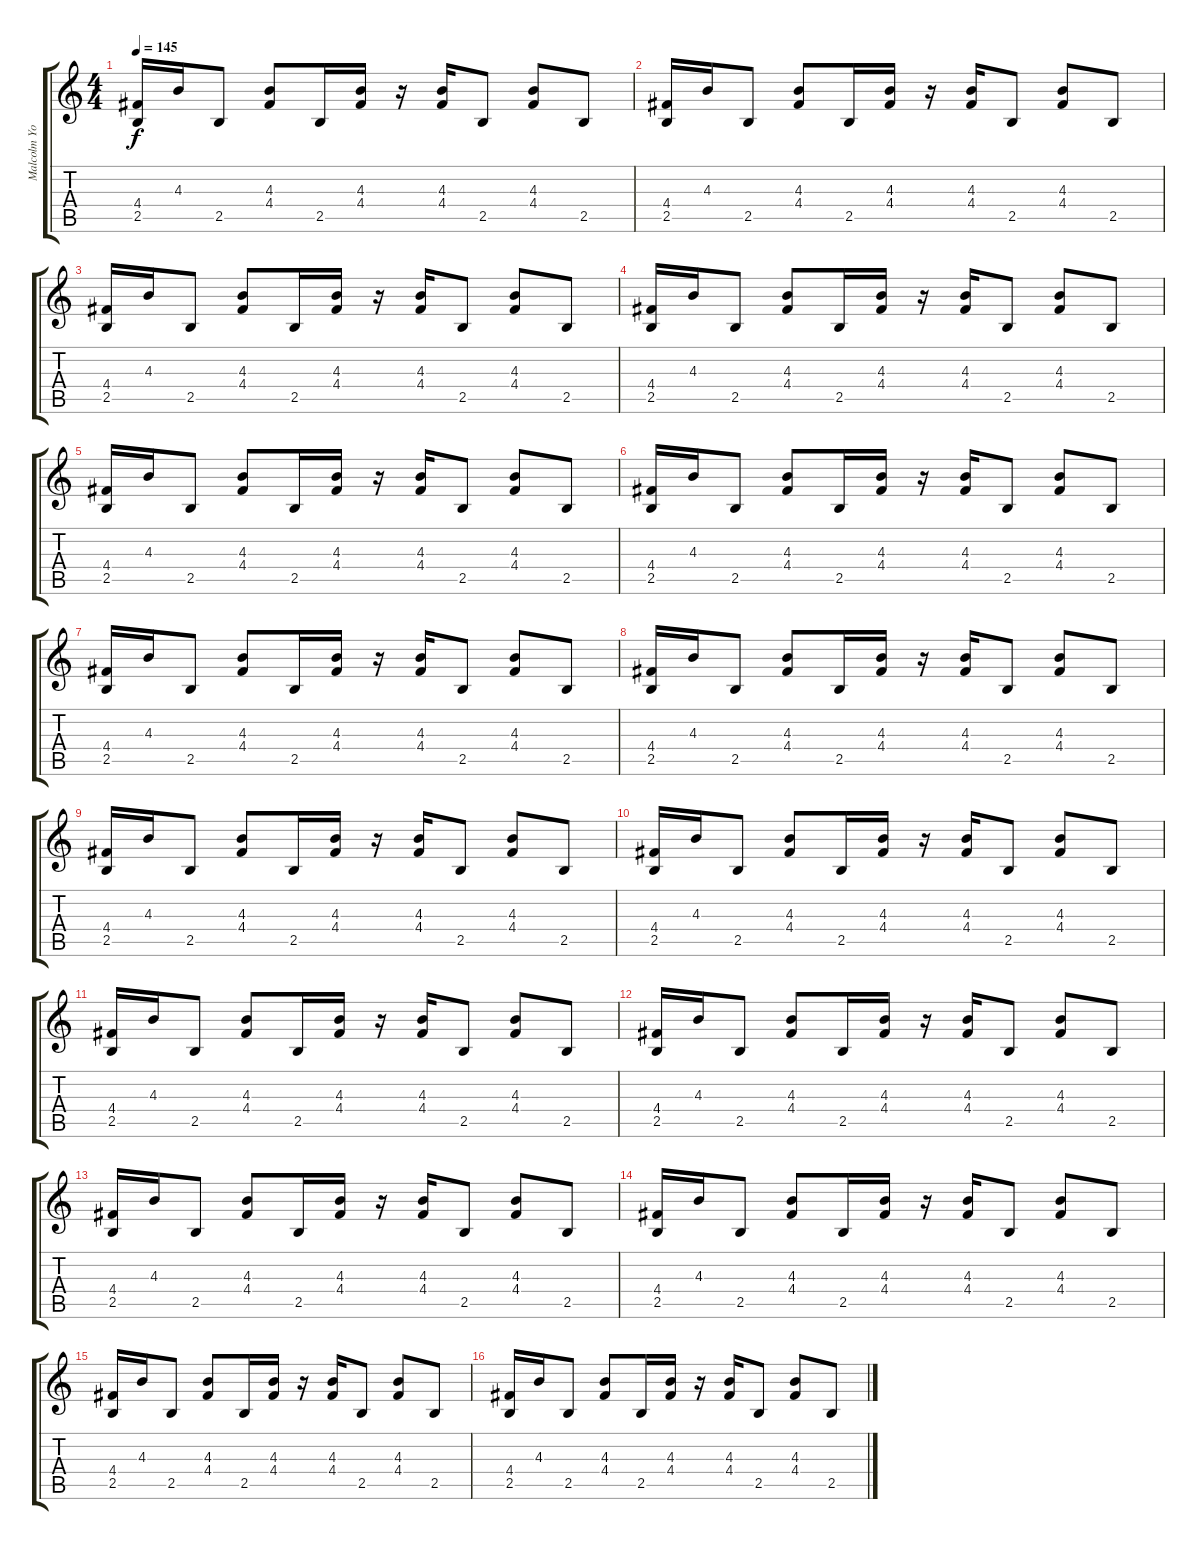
\track ("Malcolm Young" "Malcolm Yo") {instrument distortionguitar}
\staff {score tabs}
\tuning (E4 B3 G3 D3 A2 E2) {hide}
\ts (4 4)
\tempo 145
\clef g2
\ks c
(4.4 2.5).16{dy f} 4.3.16 2.5.8 (4.3 4.4).8 2.5.16 (4.3 4.4).16 r.16 (4.3 4.4).16 2.5.8 (4.3 4.4).8 2.5.8 |
(4.4 2.5).16 4.3.16 2.5.8 (4.3 4.4).8 2.5.16 (4.3 4.4).16 r.16 (4.3 4.4).16 2.5.8 (4.3 4.4).8 2.5.8 |
(4.4 2.5).16 4.3.16 2.5.8 (4.3 4.4).8 2.5.16 (4.3 4.4).16 r.16 (4.3 4.4).16 2.5.8 (4.3 4.4).8 2.5.8 |
(4.4 2.5).16 4.3.16 2.5.8 (4.3 4.4).8 2.5.16 (4.3 4.4).16 r.16 (4.3 4.4).16 2.5.8 (4.3 4.4).8 2.5.8 |
(4.4 2.5).16 4.3.16 2.5.8 (4.3 4.4).8 2.5.16 (4.3 4.4).16 r.16 (4.3 4.4).16 2.5.8 (4.3 4.4).8 2.5.8 |
(4.4 2.5).16 4.3.16 2.5.8 (4.3 4.4).8 2.5.16 (4.3 4.4).16 r.16 (4.3 4.4).16 2.5.8 (4.3 4.4).8 2.5.8 |
(4.4 2.5).16 4.3.16 2.5.8 (4.3 4.4).8 2.5.16 (4.3 4.4).16 r.16 (4.3 4.4).16 2.5.8 (4.3 4.4).8 2.5.8 |
(4.4 2.5).16 4.3.16 2.5.8 (4.3 4.4).8 2.5.16 (4.3 4.4).16 r.16 (4.3 4.4).16 2.5.8 (4.3 4.4).8 2.5.8 |
(4.4 2.5).16 4.3.16 2.5.8 (4.3 4.4).8 2.5.16 (4.3 4.4).16 r.16 (4.3 4.4).16 2.5.8 (4.3 4.4).8 2.5.8 |
(4.4 2.5).16 4.3.16 2.5.8 (4.3 4.4).8 2.5.16 (4.3 4.4).16 r.16 (4.3 4.4).16 2.5.8 (4.3 4.4).8 2.5.8 |
(4.4 2.5).16 4.3.16 2.5.8 (4.3 4.4).8 2.5.16 (4.3 4.4).16 r.16 (4.3 4.4).16 2.5.8 (4.3 4.4).8 2.5.8 |
(4.4 2.5).16 4.3.16 2.5.8 (4.3 4.4).8 2.5.16 (4.3 4.4).16 r.16 (4.3 4.4).16 2.5.8 (4.3 4.4).8 2.5.8 |
(4.4 2.5).16 4.3.16 2.5.8 (4.3 4.4).8 2.5.16 (4.3 4.4).16 r.16 (4.3 4.4).16 2.5.8 (4.3 4.4).8 2.5.8 |
(4.4 2.5).16 4.3.16 2.5.8 (4.3 4.4).8 2.5.16 (4.3 4.4).16 r.16 (4.3 4.4).16 2.5.8 (4.3 4.4).8 2.5.8 |
(4.4 2.5).16 4.3.16 2.5.8 (4.3 4.4).8 2.5.16 (4.3 4.4).16 r.16 (4.3 4.4).16 2.5.8 (4.3 4.4).8 2.5.8 |
(4.4 2.5).16 4.3.16 2.5.8 (4.3 4.4).8 2.5.16 (4.3 4.4).16 r.16 (4.3 4.4).16 2.5.8 (4.3 4.4).8 2.5.8
